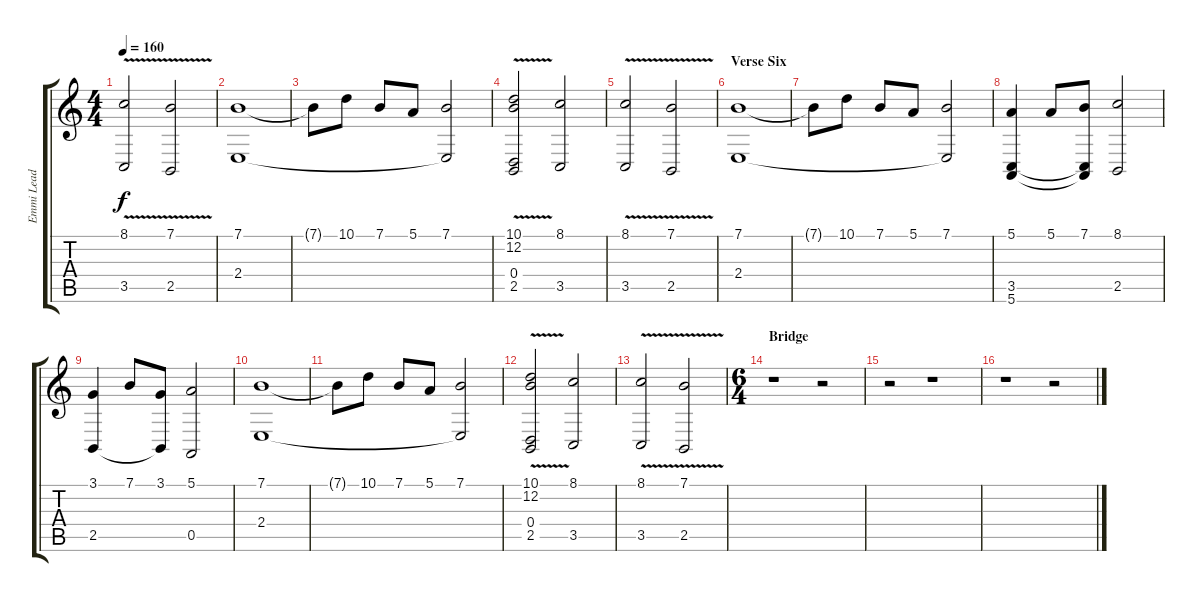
\track ("Emmi Lead" "Emmi Lead") {instrument englishhorn}
\staff {score tabs}
\tuning (E4 B3 G3 D3 A2 E2) {hide}
\ts (4 4)
\tempo 160
\clef g2
\ks c
(8.1{v} 3.5).2{dy f} (7.1{v} 2.5).2 |
(7.1 2.4).1 |
7.1{t}.8 10.1.8 7.1.8 5.1.8 (7.1 2.4{t}).2 |
(10.1{v} 12.2{v} 0.4 2.5).2 (8.1 3.5).2 |
(8.1{v} 3.5).2 (7.1{v} 2.5).2 |
\section ("" "Verse Six")
(7.1 2.4).1 |
7.1{t}.8 10.1.8 7.1.8 5.1.8 (7.1 2.4{t}).2 |
(5.1 3.5 5.6).4 5.1.8 (7.1 3.5{t} 5.6{t}).8 (8.1 2.5).2 |
(3.1 2.5).4 7.1.8 (3.1 2.5{t}).8 (5.1 0.5).2 |
(7.1 2.4).1 |
7.1{t}.8 10.1.8 7.1.8 5.1.8 (7.1 2.4{t}).2 |
(10.1{v} 12.2{v} 0.4 2.5).2 (8.1 3.5).2 |
(8.1{v} 3.5).2 (7.1{v} 2.5).2 |
\ts (6 4)
\section ("" "Bridge")
r.1 r.2 |
r.2 r.1 |
r.1 r.2
